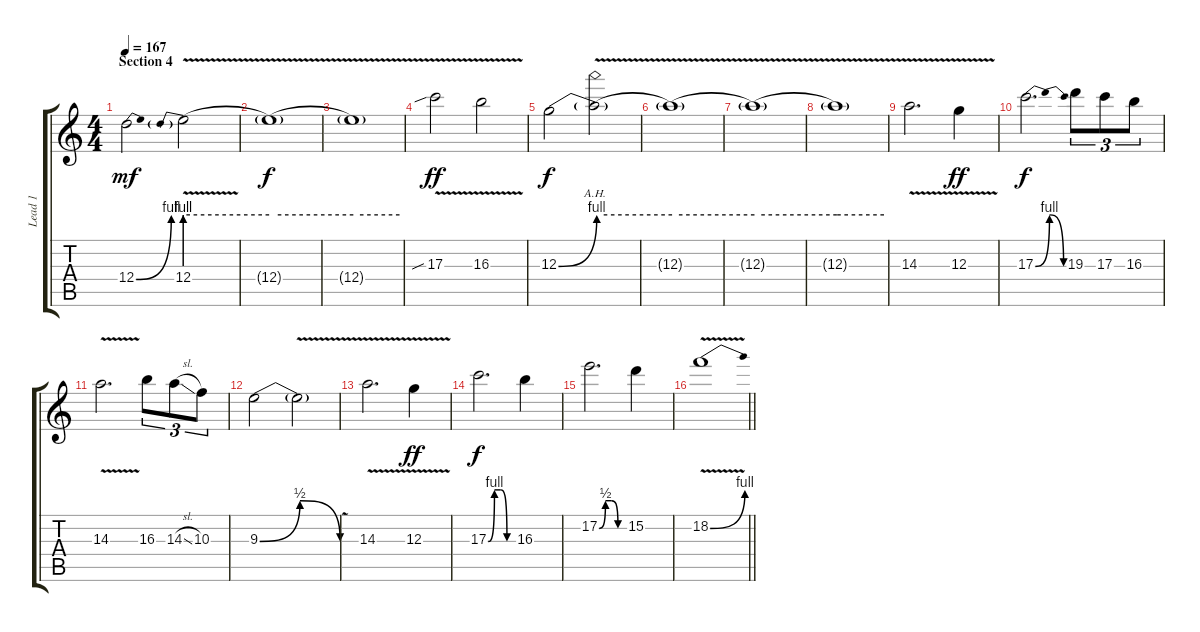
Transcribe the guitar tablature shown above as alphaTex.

\track ("Lead 1" "Lead 1") {instrument distortionguitar}
\staff {score tabs}
\tuning (E4 B3 G3 D3 A2 E2) {hide}
\ts (4 4)
\section ("" "Section 4")
\tempo 167
\clef g2
\ks c
12.4{be (bend 0 0 60 4)}.2{dy mf} 12.4{be (prebend 0 4 60 4) v}.2 |
12.4{be (hold 0 4 60 4) v t}.1{dy f} |
12.4{be (hold 0 4 60 4) v t}.1 |
17.3{v sib}.2{dy ff} 16.3{v}.2 |
12.3{be (bend 0 0 60 4)}.2{dy f} 12.3{be (hold 0 4 60 4) ah 12 v t}.2 |
12.3{be (hold 0 4 60 4) v t}.1 |
12.3{be (hold 0 4 60 4) v t}.1 |
12.3{be (hold 0 4 60 4) v t}.1 |
14.3{v}.2{d} 12.3{v}.4{dy ff} |
17.3{be (bendrelease 0 0 15 4 45 4 60 0)}.2{d dy f} 19.3.8{tu (3 2)} 17.3.8{tu (3 2)} 16.3.8{tu (3 2)} |
14.3{v}.2{d} 16.3.8{tu (3 2)} 14.3{sl}.8{tu (3 2)} 10.3.8{tu (3 2)} |
9.3{be (bendrelease 0 0 20 2 30 2 60 0)}.2 9.3{v t}.2 |
14.3{v}.2{d} 12.3{v}.4{dy ff} |
17.3{be (custom 0 0 15 4 30 4 45 0 60 0)}.2{d dy f} 16.3.4 |
17.2{be (custom 0 0 15 2 30 2 45 0 60 0)}.2{d} 15.2.4 |
\barLineRight lightlight
18.2{be (bend 0 0 60 4) v}.1
